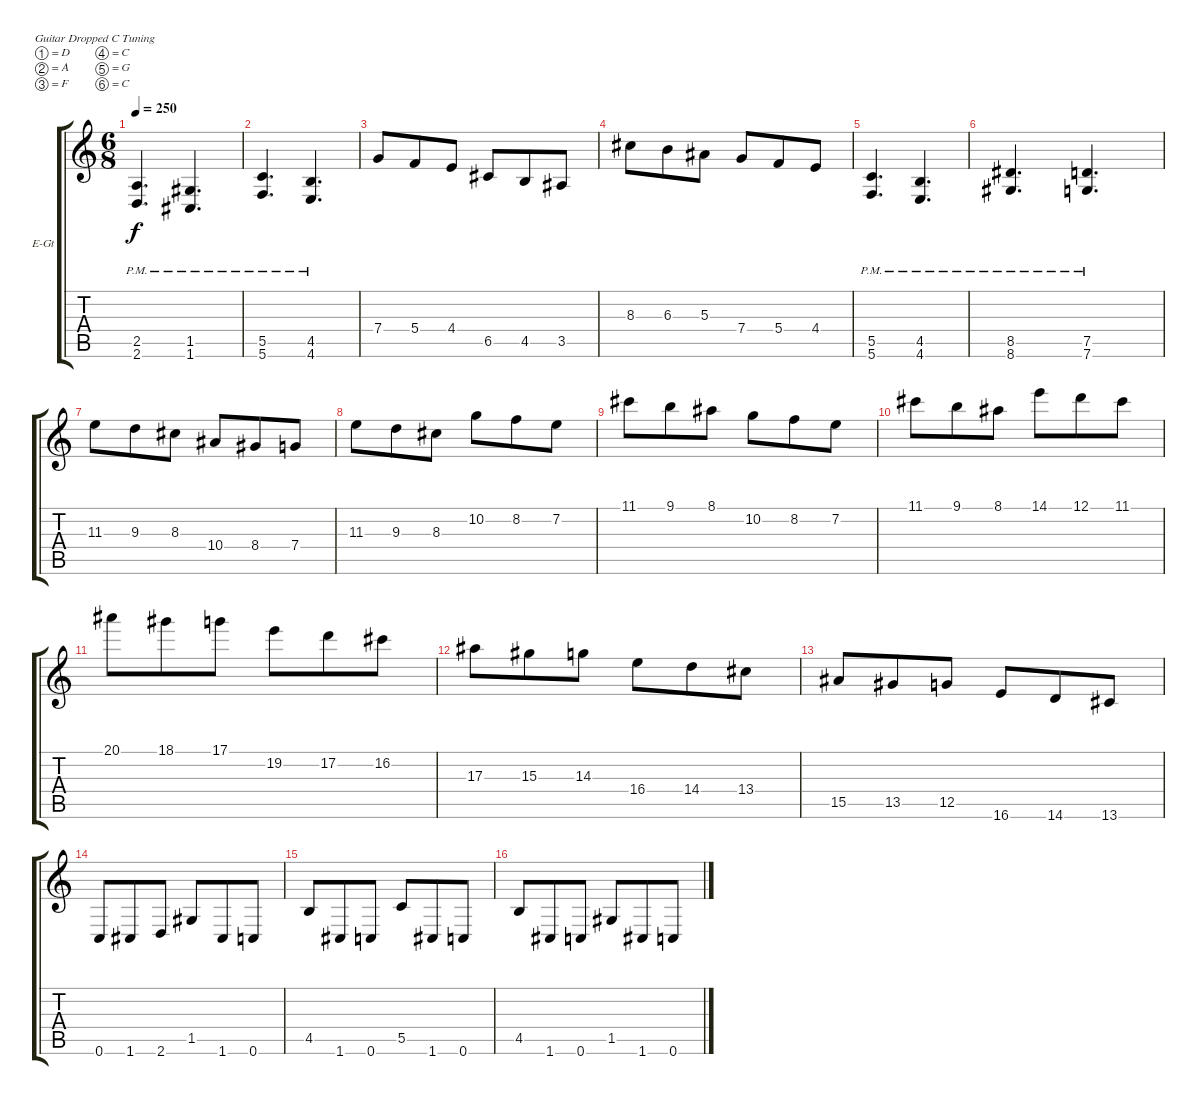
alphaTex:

\defaultSystemsLayout 4
\bracketExtendMode groupsimilarinstruments
\firstSystemTrackNameOrientation horizontal
\otherSystemsTrackNameOrientation horizontal
\track ("Arde Ostowari" "E-Gt") {instrument distortionguitar}
\staff {score tabs}
\tuning (D4 A3 F3 C3 G2 C2)
\ts (6 8)
\tempo 250
\clef g2
\ks c
(2.6{pm} 2.5{pm}).4{d lyrics (0 "") lyrics (1 "") lyrics (2 "") lyrics (3 "") lyrics (4 "") dy f instrument distortionguitar} (1.5{pm} 1.6{pm}).4{d lyrics (0 "") lyrics (1 "") lyrics (2 "") lyrics (3 "") lyrics (4 "")} |
(5.5{pm} 5.6{pm}).4{d lyrics (0 "") lyrics (1 "") lyrics (2 "") lyrics (3 "") lyrics (4 "")} (4.6{pm} 4.5{pm}).4{d lyrics (0 "") lyrics (1 "") lyrics (2 "") lyrics (3 "") lyrics (4 "")} |
7.4.8{lyrics (0 "") lyrics (1 "") lyrics (2 "") lyrics (3 "") lyrics (4 "")} 5.4.8{lyrics (0 "") lyrics (1 "") lyrics (2 "") lyrics (3 "") lyrics (4 "")} 4.4.8{lyrics (0 "") lyrics (1 "") lyrics (2 "") lyrics (3 "") lyrics (4 "")} 6.5.8{lyrics (0 "") lyrics (1 "") lyrics (2 "") lyrics (3 "") lyrics (4 "")} 4.5.8{lyrics (0 "") lyrics (1 "") lyrics (2 "") lyrics (3 "") lyrics (4 "")} 3.5.8 |
8.3.8{lyrics (0 "") lyrics (1 "") lyrics (2 "") lyrics (3 "") lyrics (4 "")} 6.3.8{lyrics (0 "") lyrics (1 "") lyrics (2 "") lyrics (3 "") lyrics (4 "")} 5.3.8{lyrics (0 "") lyrics (1 "") lyrics (2 "") lyrics (3 "") lyrics (4 "")} 7.4.8{lyrics (0 "") lyrics (1 "") lyrics (2 "") lyrics (3 "") lyrics (4 "")} 5.4.8{lyrics (0 "") lyrics (1 "") lyrics (2 "") lyrics (3 "") lyrics (4 "")} 4.4.8 |
(5.6{pm} 5.5{pm}).4{d lyrics (0 "") lyrics (1 "") lyrics (2 "") lyrics (3 "") lyrics (4 "")} (4.5{pm} 4.6{pm}).4{d lyrics (0 "") lyrics (1 "") lyrics (2 "") lyrics (3 "") lyrics (4 "")} |
(8.6{pm} 8.5{pm}).4{d lyrics (0 "") lyrics (1 "") lyrics (2 "") lyrics (3 "") lyrics (4 "")} (7.5{pm} 7.6{pm}).4{d lyrics (0 "") lyrics (1 "") lyrics (2 "") lyrics (3 "") lyrics (4 "")} |
11.3.8{lyrics (0 "") lyrics (1 "") lyrics (2 "") lyrics (3 "") lyrics (4 "")} 9.3.8{lyrics (0 "") lyrics (1 "") lyrics (2 "") lyrics (3 "") lyrics (4 "")} 8.3.8{lyrics (0 "") lyrics (1 "") lyrics (2 "") lyrics (3 "") lyrics (4 "")} 10.4.8{lyrics (0 "") lyrics (1 "") lyrics (2 "") lyrics (3 "") lyrics (4 "")} 8.4.8{lyrics (0 "") lyrics (1 "") lyrics (2 "") lyrics (3 "") lyrics (4 "")} 7.4.8 |
11.3.8{lyrics (0 "") lyrics (1 "") lyrics (2 "") lyrics (3 "") lyrics (4 "")} 9.3.8{lyrics (0 "") lyrics (1 "") lyrics (2 "") lyrics (3 "") lyrics (4 "")} 8.3.8{lyrics (0 "") lyrics (1 "") lyrics (2 "") lyrics (3 "") lyrics (4 "")} 10.2.8{lyrics (0 "") lyrics (1 "") lyrics (2 "") lyrics (3 "") lyrics (4 "")} 8.2.8{lyrics (0 "") lyrics (1 "") lyrics (2 "") lyrics (3 "") lyrics (4 "")} 7.2.8 |
11.1.8{lyrics (0 "") lyrics (1 "") lyrics (2 "") lyrics (3 "") lyrics (4 "")} 9.1.8{lyrics (0 "") lyrics (1 "") lyrics (2 "") lyrics (3 "") lyrics (4 "")} 8.1.8{lyrics (0 "") lyrics (1 "") lyrics (2 "") lyrics (3 "") lyrics (4 "")} 10.2.8{lyrics (0 "") lyrics (1 "") lyrics (2 "") lyrics (3 "") lyrics (4 "")} 8.2.8{lyrics (0 "") lyrics (1 "") lyrics (2 "") lyrics (3 "") lyrics (4 "")} 7.2.8 |
11.1.8{lyrics (0 "") lyrics (1 "") lyrics (2 "") lyrics (3 "") lyrics (4 "")} 9.1.8{lyrics (0 "") lyrics (1 "") lyrics (2 "") lyrics (3 "") lyrics (4 "")} 8.1.8{lyrics (0 "") lyrics (1 "") lyrics (2 "") lyrics (3 "") lyrics (4 "")} 14.1.8{lyrics (0 "") lyrics (1 "") lyrics (2 "") lyrics (3 "") lyrics (4 "")} 12.1.8{lyrics (0 "") lyrics (1 "") lyrics (2 "") lyrics (3 "") lyrics (4 "")} 11.1.8 |
20.1.8{lyrics (0 "") lyrics (1 "") lyrics (2 "") lyrics (3 "") lyrics (4 "")} 18.1.8{lyrics (0 "") lyrics (1 "") lyrics (2 "") lyrics (3 "") lyrics (4 "")} 17.1.8{lyrics (0 "") lyrics (1 "") lyrics (2 "") lyrics (3 "") lyrics (4 "")} 19.2.8{lyrics (0 "") lyrics (1 "") lyrics (2 "") lyrics (3 "") lyrics (4 "")} 17.2.8{lyrics (0 "") lyrics (1 "") lyrics (2 "") lyrics (3 "") lyrics (4 "")} 16.2.8 |
17.3.8{lyrics (0 "") lyrics (1 "") lyrics (2 "") lyrics (3 "") lyrics (4 "")} 15.3.8{lyrics (0 "") lyrics (1 "") lyrics (2 "") lyrics (3 "") lyrics (4 "")} 14.3.8{lyrics (0 "") lyrics (1 "") lyrics (2 "") lyrics (3 "") lyrics (4 "")} 16.4.8{lyrics (0 "") lyrics (1 "") lyrics (2 "") lyrics (3 "") lyrics (4 "")} 14.4.8{lyrics (0 "") lyrics (1 "") lyrics (2 "") lyrics (3 "") lyrics (4 "")} 13.4.8 |
15.5.8{lyrics (0 "") lyrics (1 "") lyrics (2 "") lyrics (3 "") lyrics (4 "")} 13.5.8{lyrics (0 "") lyrics (1 "") lyrics (2 "") lyrics (3 "") lyrics (4 "")} 12.5.8{lyrics (0 "") lyrics (1 "") lyrics (2 "") lyrics (3 "") lyrics (4 "")} 16.6.8{lyrics (0 "") lyrics (1 "") lyrics (2 "") lyrics (3 "") lyrics (4 "")} 14.6.8{lyrics (0 "") lyrics (1 "") lyrics (2 "") lyrics (3 "") lyrics (4 "")} 13.6.8 |
0.6.8{lyrics (0 "") lyrics (1 "") lyrics (2 "") lyrics (3 "") lyrics (4 "")} 1.6.8{lyrics (0 "") lyrics (1 "") lyrics (2 "") lyrics (3 "") lyrics (4 "")} 2.6.8{lyrics (0 "") lyrics (1 "") lyrics (2 "") lyrics (3 "") lyrics (4 "")} 1.5.8{lyrics (0 "") lyrics (1 "") lyrics (2 "") lyrics (3 "") lyrics (4 "")} 1.6.8{lyrics (0 "") lyrics (1 "") lyrics (2 "") lyrics (3 "") lyrics (4 "")} 0.6.8 |
4.5.8{lyrics (0 "") lyrics (1 "") lyrics (2 "") lyrics (3 "") lyrics (4 "")} 1.6.8{lyrics (0 "") lyrics (1 "") lyrics (2 "") lyrics (3 "") lyrics (4 "")} 0.6.8{lyrics (0 "") lyrics (1 "") lyrics (2 "") lyrics (3 "") lyrics (4 "")} 5.5.8{lyrics (0 "") lyrics (1 "") lyrics (2 "") lyrics (3 "") lyrics (4 "")} 1.6.8{lyrics (0 "") lyrics (1 "") lyrics (2 "") lyrics (3 "") lyrics (4 "")} 0.6.8 |
4.5.8{lyrics (0 "") lyrics (1 "") lyrics (2 "") lyrics (3 "") lyrics (4 "")} 1.6.8{lyrics (0 "") lyrics (1 "") lyrics (2 "") lyrics (3 "") lyrics (4 "")} 0.6.8{lyrics (0 "") lyrics (1 "") lyrics (2 "") lyrics (3 "") lyrics (4 "")} 1.5.8{lyrics (0 "") lyrics (1 "") lyrics (2 "") lyrics (3 "") lyrics (4 "")} 1.6.8{lyrics (0 "") lyrics (1 "") lyrics (2 "") lyrics (3 "") lyrics (4 "")} 0.6.8
